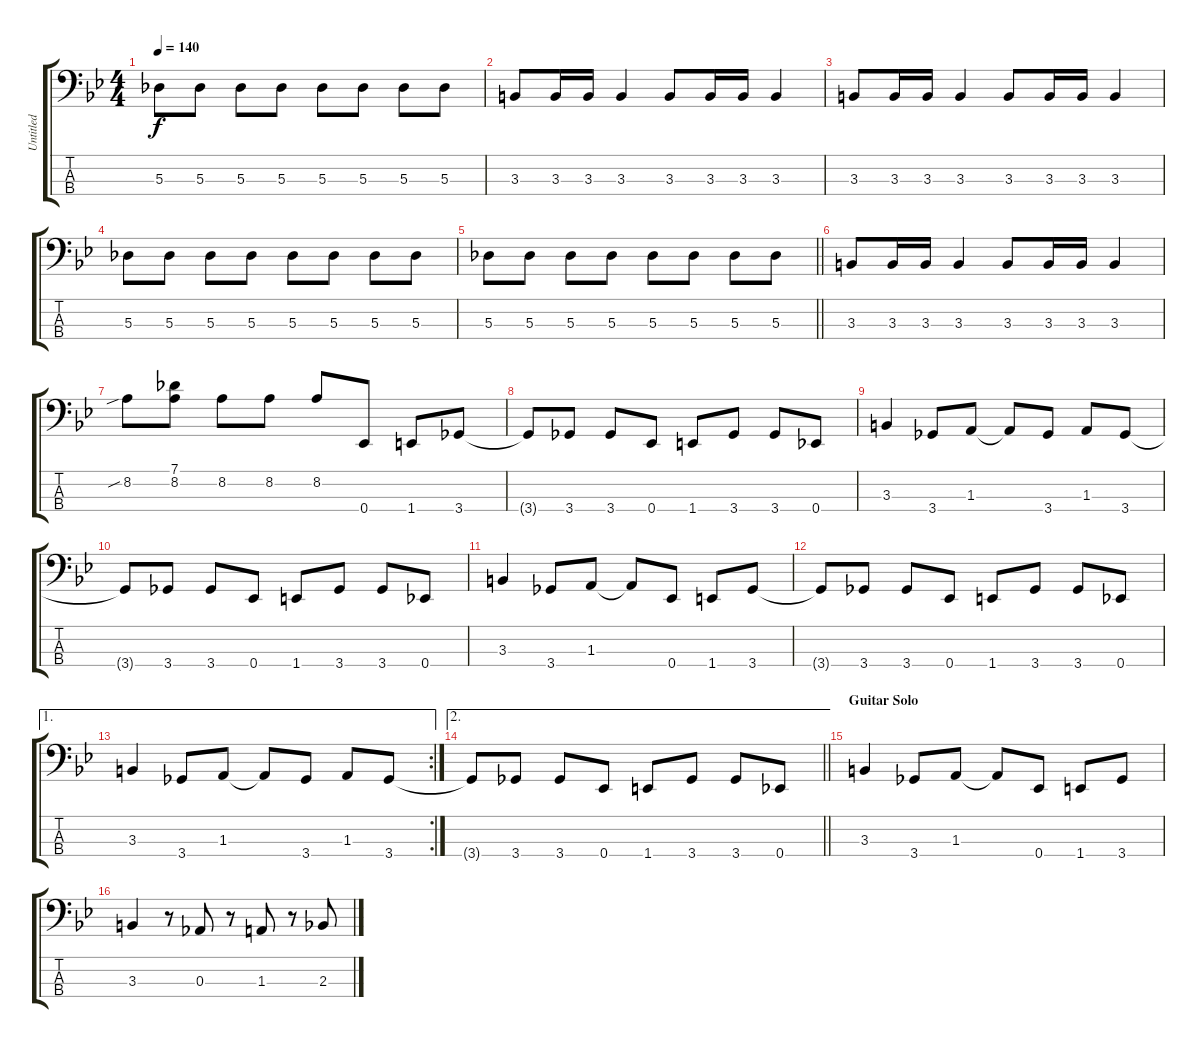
\track ("Untitled" "Untitled") {instrument electricbassfinger}
\staff {score tabs}
\tuning (Gb2 Db2 Ab1 Eb1) {hide}
\ts (4 4)
\tempo 140
\clef f4
\ks bb
5.3.8{dy f} 5.3.8 5.3.8 5.3.8 5.3.8 5.3.8 5.3.8 5.3.8 |
3.3.8 3.3.16 3.3.16 3.3.4 3.3.8 3.3.16 3.3.16 3.3.4 |
3.3.8 3.3.16 3.3.16 3.3.4 3.3.8 3.3.16 3.3.16 3.3.4 |
5.3.8 5.3.8 5.3.8 5.3.8 5.3.8 5.3.8 5.3.8 5.3.8 |
\barLineRight lightlight
5.3.8 5.3.8 5.3.8 5.3.8 5.3.8 5.3.8 5.3.8 5.3.8 |
3.3.8 3.3.16 3.3.16 3.3.4 3.3.8 3.3.16 3.3.16 3.3.4 |
8.2{sib}.8 (7.1 8.2).8 8.2.8 8.2.8 8.2.8 0.4.8 1.4.8 3.4.8 |
3.4{t}.8 3.4.8 3.4.8 0.4.8 1.4.8 3.4.8 3.4.8 0.4.8 |
3.3.4 3.4.8 1.3.8 1.3{t}.8 3.4.8 1.3.8 3.4.8 |
3.4{t}.8 3.4.8 3.4.8 0.4.8 1.4.8 3.4.8 3.4.8 0.4.8 |
3.3.4 3.4.8 1.3.8 1.3{t}.8 0.4.8 1.4.8 3.4.8 |
3.4{t}.8 3.4.8 3.4.8 0.4.8 1.4.8 3.4.8 3.4.8 0.4.8 |
\ae 1
\rc 2
3.3.4 3.4.8 1.3.8 1.3{t}.8 3.4.8 1.3.8 3.4.8 |
\ae 2
\barLineRight lightlight
3.4{t}.8 3.4.8 3.4.8 0.4.8 1.4.8 3.4.8 3.4.8 0.4.8 |
\section ("" "Guitar Solo")
3.3.4 3.4.8 1.3.8 1.3{t}.8 0.4.8 1.4.8 3.4.8 |
3.3.4 r.8 0.3.8 r.8 1.3.8 r.8 2.3.8
